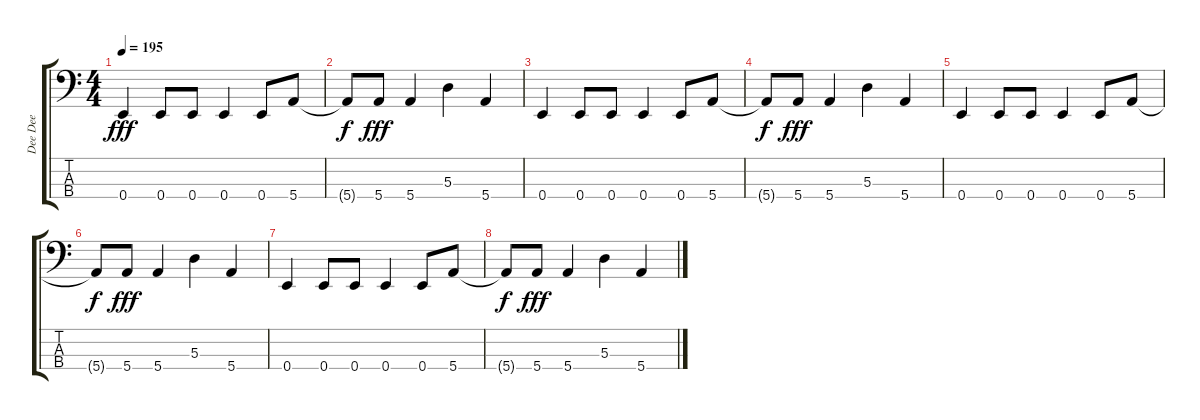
\track ("Dee Dee" "Dee Dee") {instrument electricbasspick}
\staff {score tabs}
\tuning (G2 D2 A1 E1) {hide}
\ts (4 4)
\tempo 195
\clef f4
\ks c
0.4.4{dy fff} 0.4.8 0.4.8 0.4.4 0.4.8 5.4.8 |
5.4{t}.8{dy f} 5.4.8{dy fff} 5.4.4 5.3.4 5.4.4 |
0.4.4 0.4.8 0.4.8 0.4.4 0.4.8 5.4.8 |
5.4{t}.8{dy f} 5.4.8{dy fff} 5.4.4 5.3.4 5.4.4 |
0.4.4 0.4.8 0.4.8 0.4.4 0.4.8 5.4.8 |
5.4{t}.8{dy f} 5.4.8{dy fff} 5.4.4 5.3.4 5.4.4 |
0.4.4 0.4.8 0.4.8 0.4.4 0.4.8 5.4.8 |
5.4{t}.8{dy f} 5.4.8{dy fff} 5.4.4 5.3.4 5.4.4
